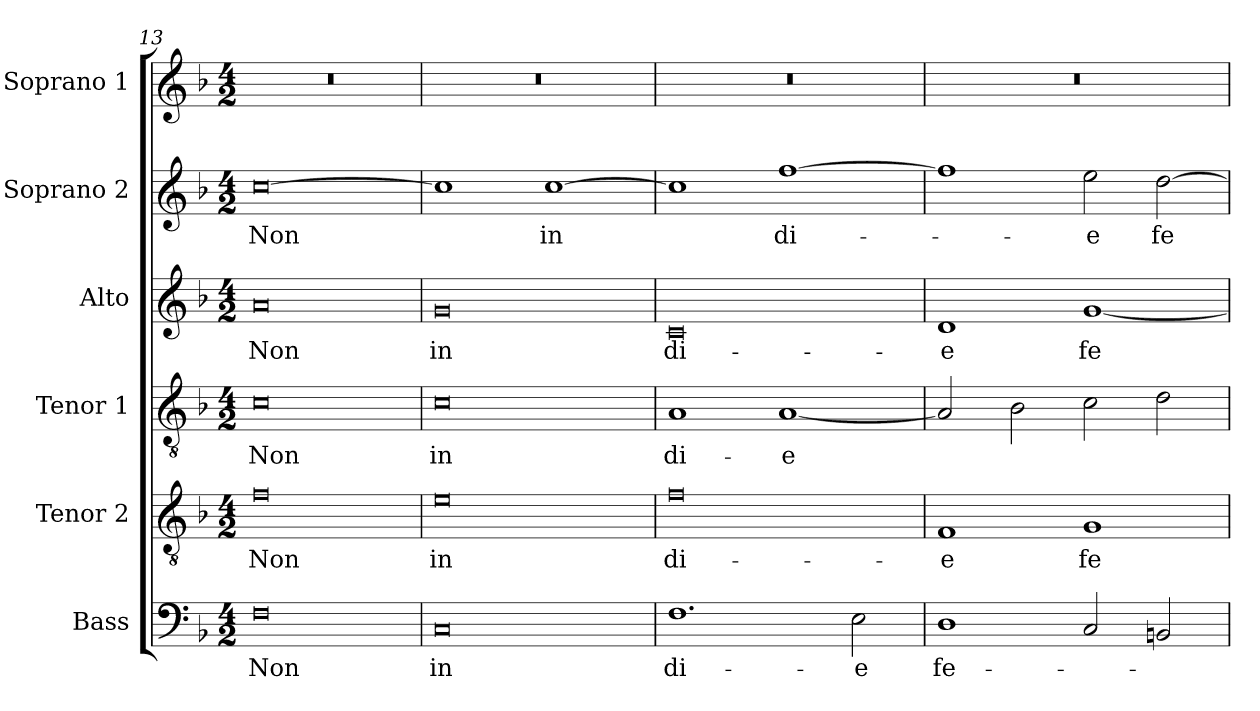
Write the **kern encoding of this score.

**kern	**text	**kern	**text	**kern	**text	**kern	**text	**kern	**text	**kern
*part6	*part6	*part5	*part5	*part4	*part4	*part3	*part3	*part2	*part2	*part1
*staff6	*staff6	*staff5	*staff5	*staff4	*staff4	*staff3	*staff3	*staff2	*staff2	*staff1
*I"Bass	*	*I"Tenor 2	*	*I"Tenor 1	*	*I"Alto	*	*I"Soprano 2	*	*I"Soprano 1
*I'B	*	*I'T 2	*	*I'T 1	*	*I'A	*	*I'S 2	*	*I'S 1
*clefF4	*	*clefGv2	*	*clefGv2	*	*clefG2	*	*clefG2	*	*clefG2
*k[b-]	*	*k[b-]	*	*k[b-]	*	*k[b-]	*	*k[b-]	*	*k[b-]
*F:	*	*F:	*	*F:	*	*F:	*	*F:	*	*F:
*M4/2	*	*M4/2	*	*M4/2	*	*M4/2	*	*M4/2	*	*M4/2
=13	=13	=13	=13	=13	=13	=13	=13	=13	=13	=13
!	!LO:LY:b	!	!	!	!	!	!	!	!	!
!	!	!	!LO:LY:b	!	!	!	!	!	!	!
!	!	!	!	!	!LO:LY:b	!	!	!	!	!
!	!	!	!	!	!	!	!LO:LY:b	!	!	!
!	!	!	!	!	!	!	!	!	!LO:LY:b	!
0F	Non	0f	Non	0c	Non	0a	Non	[0cc	Non	0r
=14	=14	=14	=14	=14	=14	=14	=14	=14	=14	=14
!	!LO:LY:b	!	!	!	!	!	!	!	!	!
!	!	!	!LO:LY:b	!	!	!	!	!	!	!
!	!	!	!	!	!LO:LY:b	!	!	!	!	!
!	!	!	!	!	!	!	!LO:LY:b	!	!	!
0C	in	0e	in	0c	in	0g	in	1cc]	.	0r
!	!	!	!	!	!	!	!	!	!LO:LY:b	!
.	.	.	.	.	.	.	.	[1cc	in	.
=15	=15	=15	=15	=15	=15	=15	=15	=15	=15	=15
!	!LO:LY:b	!	!	!	!	!	!	!	!	!
!	!	!	!LO:LY:b	!	!	!	!	!	!	!
!	!	!	!	!	!LO:LY:b	!	!	!	!	!
!	!	!	!	!	!	!	!LO:LY:b	!	!	!
1.F	di-	0f	di-	1A	di-	0c	di-	1cc]	.	0r
!	!	!	!	!	!LO:LY:b	!	!	!	!	!
!	!	!	!	!	!	!	!	!	!LO:LY:b	!
.	.	.	.	[1A	-e	.	.	[1ff	di-	.
!	!LO:LY:b	!	!	!	!	!	!	!	!	!
2E\	-e	.	.	.	.	.	.	.	.	.
!!LO:PB:g=z
=16	=16	=16	=16	=16	=16	=16	=16	=16	=16	=16
!	!LO:LY:b	!	!	!	!	!	!	!	!	!
!	!	!	!LO:LY:b	!	!	!	!	!	!	!
!	!	!	!	!	!	!	!LO:LY:b	!	!	!
1D	fe-	1F	-e	2A/]	.	1d	-e	1ff]	.	0r
.	.	.	.	2B-\	.	.	.	.	.	.
!	!	!	!LO:LY:b	!	!	!	!	!	!	!
!	!	!	!	!	!	!	!LO:LY:b	!	!	!
!	!	!	!	!	!	!	!	!	!LO:LY:b	!
2C/	.	1G	fe-	2c\	.	[1g	fe-	2ee\	-e	.
!	!	!	!	!	!	!	!	!	!LO:LY:b	!
2BBn/	.	.	.	2d\	.	.	.	[2dd\	fe-	.
=	=	=	=	=	=	=	=	=	=	=
*-	*-	*-	*-	*-	*-	*-	*-	*-	*-	*-
